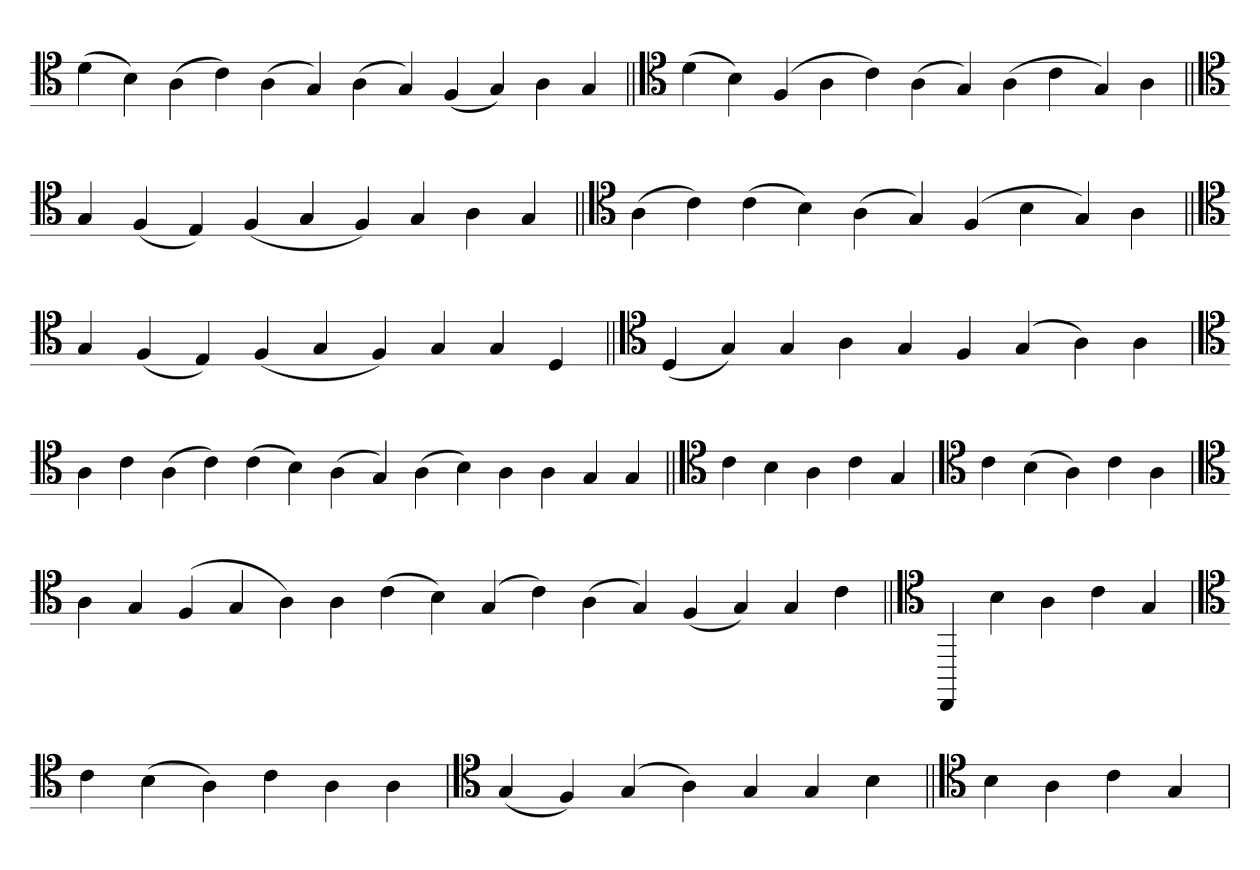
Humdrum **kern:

**kern
*part1
*staff1
*clefC4
=
(4d
4B)
(4A
4c)
(4A
4G)
(4A
4G)
(4F
4G)
4A
4G
=||
*clefC4
(4d
4B)
(4F
4A
4c)
(4A
4G)
(4A
4c
4G)
4A
=||
*clefC4
4G
(4F
4E)
(4F
4G
4F)
4G
4A
4G
=||
*clefC4
(4A
4c)
(4c
4B)
(4A
4G)
(4F
4B
4G)
4A
=||
*clefC4
4G
(4F
4E)
(4F
4G
4F)
4G
4G
4D
=||
*clefC4
(4D
4G)
4G
4A
4G
4F
(4G
4A)
4A
=`
*clefC4
4A
4c
(4A
4c)
(4c
4B)
(4A
4G)
(4A
4B)
4A
4A
4G
4G
=||
*clefC4
4c
4B
4A
4c
4G
=`
*clefC4
4c
(4B
4A)
4c
4A
=`
*clefC4
4A
4G
(4F
4G
4A)
4A
(4c
4B)
(4G
4c)
(4A
4G)
(4F
4G)
4G
4c
=||
*clefC4
4CCC
4B
4A
4c
4G
=`
*clefC4
4c
(4B
4A)
4c
4A
4A
=`
*clefC4
(4G
4F)
(4G
4A)
4G
4G
4B
=||
*clefC4
4B
4A
4c
4G
=`
*-
